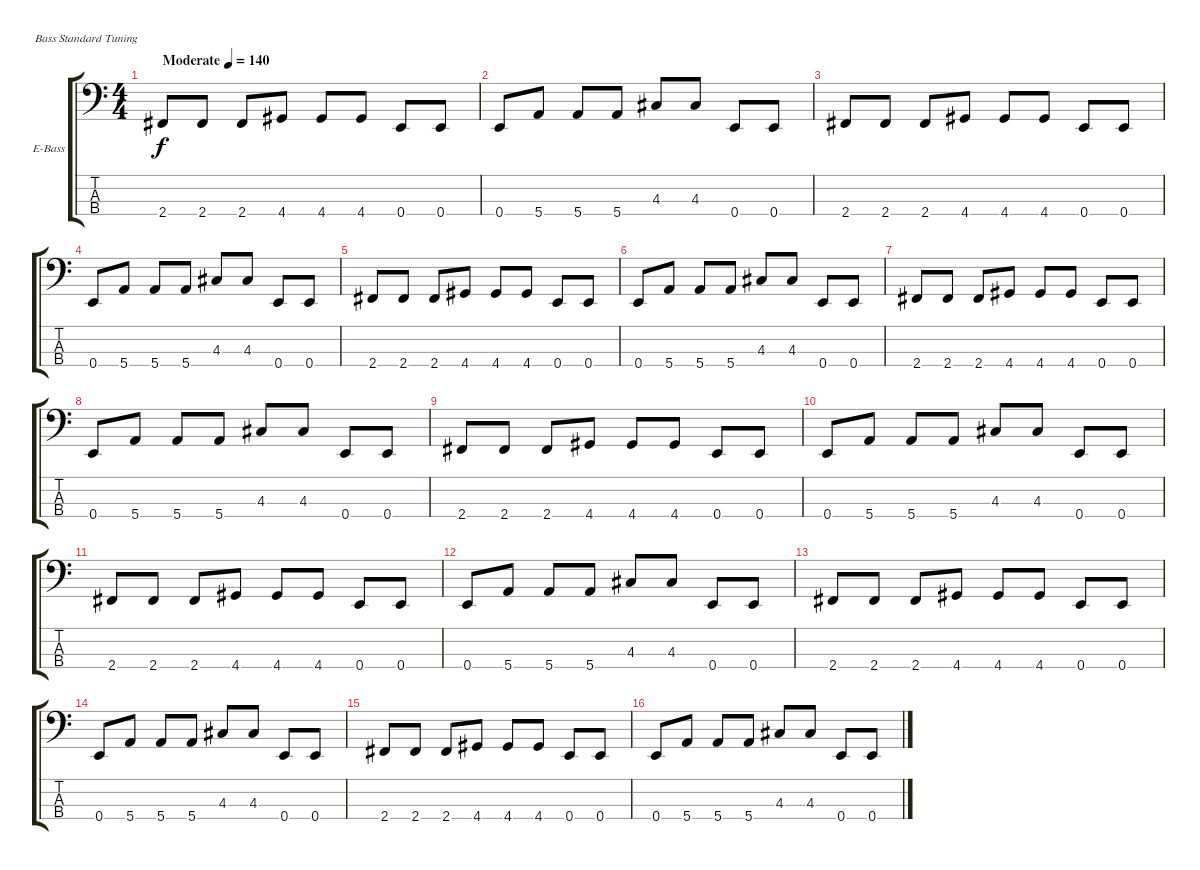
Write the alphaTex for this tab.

\bracketExtendMode groupsimilarinstruments
\firstSystemTrackNameOrientation horizontal
\otherSystemsTrackNameOrientation horizontal
\track ("Scott Roger (Bass)" "E-Bass") {instrument electricbasspick}
\staff {score tabs}
\tuning (G2 D2 A1 E1)
\ts (4 4)
\beaming (8 2 2 2 2)
\tempo (140 "Moderate")
\clef f4
\ks c
2.4.8{dy f instrument electricbasspick} 2.4.8 2.4.8 4.4.8 4.4.8 4.4.8 0.4.8 0.4.8 |
0.4.8 5.4.8 5.4.8 5.4.8 4.3.8 4.3.8 0.4.8 0.4.8 |
2.4.8 2.4.8 2.4.8 4.4.8 4.4.8 4.4.8 0.4.8 0.4.8 |
0.4.8 5.4.8 5.4.8 5.4.8 4.3.8 4.3.8 0.4.8 0.4.8 |
2.4.8 2.4.8 2.4.8 4.4.8 4.4.8 4.4.8 0.4.8 0.4.8 |
0.4.8 5.4.8 5.4.8 5.4.8 4.3.8 4.3.8 0.4.8 0.4.8 |
2.4.8 2.4.8 2.4.8 4.4.8 4.4.8 4.4.8 0.4.8 0.4.8 |
0.4.8 5.4.8 5.4.8 5.4.8 4.3.8 4.3.8 0.4.8 0.4.8 |
2.4.8 2.4.8 2.4.8 4.4.8 4.4.8 4.4.8 0.4.8 0.4.8 |
0.4.8 5.4.8 5.4.8 5.4.8 4.3.8 4.3.8 0.4.8 0.4.8 |
2.4.8 2.4.8 2.4.8 4.4.8 4.4.8 4.4.8 0.4.8 0.4.8 |
0.4.8 5.4.8 5.4.8 5.4.8 4.3.8 4.3.8 0.4.8 0.4.8 |
2.4.8 2.4.8 2.4.8 4.4.8 4.4.8 4.4.8 0.4.8 0.4.8 |
0.4.8 5.4.8 5.4.8 5.4.8 4.3.8 4.3.8 0.4.8 0.4.8 |
2.4.8 2.4.8 2.4.8 4.4.8 4.4.8 4.4.8 0.4.8 0.4.8 |
0.4.8 5.4.8 5.4.8 5.4.8 4.3.8 4.3.8 0.4.8 0.4.8
